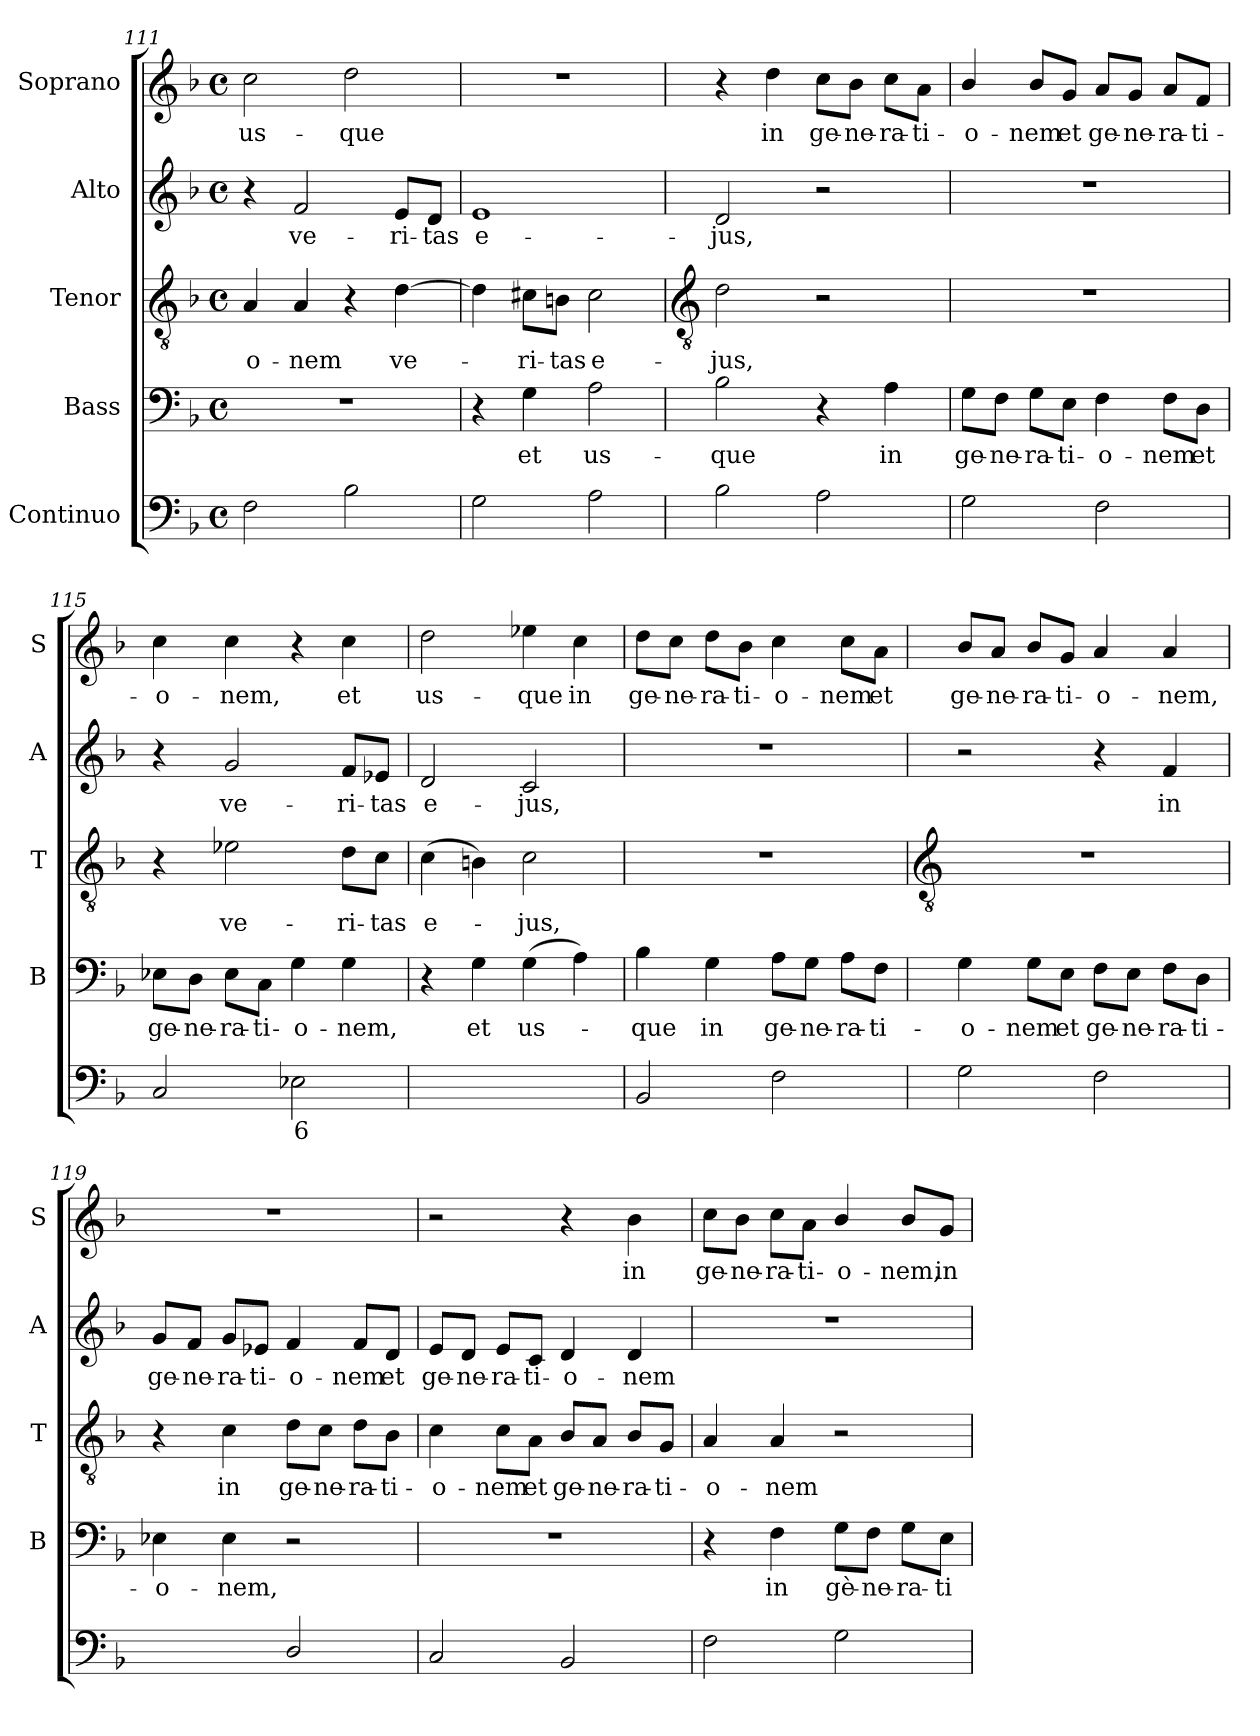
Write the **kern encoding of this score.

**kern	**text	**kern	**text	**kern	**text	**kern	**text	**kern	**text
*part5	*part5	*part4	*part4	*part3	*part3	*part2	*part2	*part1	*part1
*staff5	*staff5	*staff4	*staff4	*staff3	*staff3	*staff2	*staff2	*staff1	*staff1
*I"Continuo	*	*I"Bass	*	*I"Tenor	*	*I"Alto	*	*I"Soprano	*
*	*	*I'B	*	*I'T	*	*I'A	*	*I'S	*
*clefF4	*	*clefF4	*	*clefGv2	*	*clefG2	*	*clefG2	*
*k[b-]	*	*k[b-]	*	*k[b-]	*	*k[b-]	*	*k[b-]	*
*F:	*	*F:	*	*F:	*	*F:	*	*F:	*
*M4/4	*	*M4/4	*	*M4/4	*	*M4/4	*	*M4/4	*
*met(c)	*	*met(c)	*	*met(c)	*	*met(c)	*	*met(c)	*
=111	=111	=111	=111	=111	=111	=111	=111	=111	=111
!	!	!	!	!	!LO:LY:b	!	!	!	!LO:LY:b
2F	.	1r	.	4A	-o-	4r	.	2cc	us-
!	!	!	!	!	!LO:LY:b	!	!LO:LY:b	!	!
.	.	.	.	4A	-nem	2f	ve-	.	.
!	!	!	!	!	!	!	!	!	!LO:LY:b
2B-	.	.	.	4r	.	.	.	2dd	-que
!	!	!	!	!	!LO:LY:b	!	!LO:LY:b	!	!
.	.	.	.	[4d	ve-	8e/L	-ri-	.	.
!	!	!	!	!	!	!	!LO:LY:b	!	!
.	.	.	.	.	.	8d/J	-tas	.	.
=112	=112	=112	=112	=112	=112	=112	=112	=112	=112
!	!	!	!	!	!	!	!LO:LY:b	!	!
2G	.	4r	.	4d]	.	1e	e-	1r	.
!	!	!	!LO:LY:b	!	!LO:LY:b	!	!	!	!
.	.	4G	et	8c#X\L	ri-	.	.	.	.
!	!	!	!	!	!LO:LY:b	!	!	!	!
.	.	.	.	8Bn\J	-tas	.	.	.	.
!	!	!	!LO:LY:b	!	!LO:LY:b	!	!	!	!
2A	.	2A	us-	2c#	e-	.	.	.	.
!!LO:LB:g=z
=113	=113	=113	=113	=113	=113	=113	=113	=113	=113
*	*	*	*	*clefGv2	*	*	*	*	*
!	!	!	!LO:LY:b	!	!LO:LY:b	!	!LO:LY:b	!	!
2B-	.	2B-	-que	2d	-jus,	2d	-jus,	4r	.
!	!	!	!	!	!	!	!	!	!LO:LY:b
.	.	.	.	.	.	.	.	4dd	in
!	!	!	!	!	!	!	!	!	!LO:LY:b
2A	.	4r	.	2r	.	2r	.	8cc\L	ge-
!	!	!	!	!	!	!	!	!	!LO:LY:b
.	.	.	.	.	.	.	.	8b-\J	-ne-
!	!	!	!LO:LY:b	!	!	!	!	!	!LO:LY:b
.	.	4A	in	.	.	.	.	8cc\L	-ra-
!	!	!	!	!	!	!	!	!	!LO:LY:b
.	.	.	.	.	.	.	.	8a\J	-ti-
=114	=114	=114	=114	=114	=114	=114	=114	=114	=114
!	!	!	!LO:LY:b	!	!	!	!	!	!LO:LY:b
2G	.	8G\L	ge-	1r	.	1r	.	4b-/	-o-
!	!	!	!LO:LY:b	!	!	!	!	!	!
.	.	8F\J	-ne-	.	.	.	.	.	.
!	!	!	!LO:LY:b	!	!	!	!	!	!LO:LY:b
.	.	8G\L	-ra-	.	.	.	.	8b-/L	-nem
!	!	!	!LO:LY:b	!	!	!	!	!	!LO:LY:b
.	.	8E\J	-ti-	.	.	.	.	8g/J	et
!	!	!	!LO:LY:b	!	!	!	!	!	!LO:LY:b
2F	.	4F	-o-	.	.	.	.	8a/L	ge-
!	!	!	!	!	!	!	!	!	!LO:LY:b
.	.	.	.	.	.	.	.	8g/J	-ne-
!	!	!	!LO:LY:b	!	!	!	!	!	!LO:LY:b
.	.	8F\L	-nem	.	.	.	.	8a/L	-ra-
!	!	!	!LO:LY:b	!	!	!	!	!	!LO:LY:b
.	.	8D\J	et	.	.	.	.	8f/J	-ti-
=115	=115	=115	=115	=115	=115	=115	=115	=115	=115
!	!	!	!LO:LY:b	!	!	!	!	!	!LO:LY:b
2C	.	8E-X\L	ge-	4r	.	4r	.	4cc	-o-
!	!	!	!LO:LY:b	!	!	!	!	!	!
.	.	8D\J	-ne-	.	.	.	.	.	.
!	!	!	!LO:LY:b	!	!LO:LY:b	!	!LO:LY:b	!	!LO:LY:b
.	.	8E-\L	-ra-	2e-X	ve-	2g	ve-	4cc	-nem,
!	!	!	!LO:LY:b	!	!	!	!	!	!
.	.	8C\J	-ti-	.	.	.	.	.	.
!	!LO:LY:b	!	!LO:LY:b	!	!	!	!	!	!
2E-X	6	4G	-o-	.	.	.	.	4r	.
!	!	!	!LO:LY:b	!	!LO:LY:b	!	!LO:LY:b	!	!LO:LY:b
.	.	4G	-nem,	8d\L	-ri-	8f/L	-ri-	4cc	et
!	!	!	!	!	!LO:LY:b	!	!LO:LY:b	!	!
.	.	.	.	8c\J	-tas	8e-X/J	-tas	.	.
=116	=116	=116	=116	=116	=116	=116	=116	=116	=116
!	!LO:LY:b	!	!	!	!LO:LY:b	!	!LO:LY:b	!	!LO:LY:b
[4Gyy	4	4r	.	(>4c	e-	2d	e-	2dd	us-
!	!	!	!LO:LY:b	!	!	!	!	!	!
4Gyy]	.	4G	et	4Bn)	.	.	.	.	.
!	!	!	!LO:LY:b	!	!LO:LY:b	!	!LO:LY:b	!	!LO:LY:b
[4Cyy	.	(>4G	us-	2c	jus,	2c	-jus,	4ee-X	-que
!	!LO:LY:b	!	!	!	!	!	!	!	!LO:LY:b
4Cyy]	6	4A)	.	.	.	.	.	4cc	in
=117	=117	=117	=117	=117	=117	=117	=117	=117	=117
!	!	!	!LO:LY:b	!	!	!	!	!	!LO:LY:b
2BB-	.	4B-	que	1r	.	1r	.	8dd\L	ge-
!	!	!	!	!	!	!	!	!	!LO:LY:b
.	.	.	.	.	.	.	.	8cc\J	-ne-
!	!	!	!LO:LY:b	!	!	!	!	!	!LO:LY:b
.	.	4G	in	.	.	.	.	8dd\L	-ra-
!	!	!	!	!	!	!	!	!	!LO:LY:b
.	.	.	.	.	.	.	.	8b-\J	-ti-
!	!	!	!LO:LY:b	!	!	!	!	!	!LO:LY:b
2F	.	8A\L	ge-	.	.	.	.	4cc	-o-
!	!	!	!LO:LY:b	!	!	!	!	!	!
.	.	8G\J	-ne-	.	.	.	.	.	.
!	!	!	!LO:LY:b	!	!	!	!	!	!LO:LY:b
.	.	8A\L	-ra-	.	.	.	.	8cc\L	-nem
!	!	!	!LO:LY:b	!	!	!	!	!	!LO:LY:b
.	.	8F\J	-ti-	.	.	.	.	8a\J	et
!!LO:LB:g=z
=118	=118	=118	=118	=118	=118	=118	=118	=118	=118
*	*	*	*	*clefGv2	*	*	*	*	*
!	!	!	!LO:LY:b	!	!	!	!	!	!LO:LY:b
2G	.	4G	-o-	1r	.	2r	.	8b-/L	ge-
!	!	!	!	!	!	!	!	!	!LO:LY:b
.	.	.	.	.	.	.	.	8a/J	-ne-
!	!	!	!LO:LY:b	!	!	!	!	!	!LO:LY:b
.	.	8G\L	-nem	.	.	.	.	8b-/L	-ra-
!	!	!	!LO:LY:b	!	!	!	!	!	!LO:LY:b
.	.	8E\J	et	.	.	.	.	8g/J	-ti-
!	!	!	!LO:LY:b	!	!	!	!	!	!LO:LY:b
2F	.	8F\L	ge-	.	.	4r	.	4a	-o-
!	!	!	!LO:LY:b	!	!	!	!	!	!
.	.	8E\J	-ne-	.	.	.	.	.	.
!	!	!	!LO:LY:b	!	!	!	!LO:LY:b	!	!LO:LY:b
.	.	8F\L	-ra-	.	.	4f	in	4a	-nem,
!	!	!	!LO:LY:b	!	!	!	!	!	!
.	.	8D\J	-ti-	.	.	.	.	.	.
=119	=119	=119	=119	=119	=119	=119	=119	=119	=119
!	!	!	!LO:LY:b	!	!	!	!LO:LY:b	!	!
[4E-Xyy	.	4E-X	-o-	4r	.	8g/L	ge-	1r	.
!	!	!	!	!	!	!	!LO:LY:b	!	!
.	.	.	.	.	.	8f/J	-ne-	.	.
!	!	!	!LO:LY:b	!	!LO:LY:b	!	!LO:LY:b	!	!
4E-yy]	.	4E-	-nem,	4c	in	8g/L	-ra-	.	.
!	!	!	!	!	!	!	!LO:LY:b	!	!
.	.	.	.	.	.	8e-X/J	-ti-	.	.
!	!	!	!	!	!LO:LY:b	!	!LO:LY:b	!	!
2D/	.	2r	.	8d\L	ge-	4f	-o-	.	.
!	!	!	!	!	!LO:LY:b	!	!	!	!
.	.	.	.	8c\J	-ne-	.	.	.	.
!	!	!	!	!	!LO:LY:b	!	!LO:LY:b	!	!
.	.	.	.	8d\L	-ra-	8f/L	-nem	.	.
!	!	!	!	!	!LO:LY:b	!	!LO:LY:b	!	!
.	.	.	.	8B-\J	-ti-	8d/J	et	.	.
=120	=120	=120	=120	=120	=120	=120	=120	=120	=120
!	!	!	!	!	!LO:LY:b	!	!LO:LY:b	!	!
2C	.	1r	.	4c	-o-	8e/L	ge-	2r	.
!	!	!	!	!	!	!	!LO:LY:b	!	!
.	.	.	.	.	.	8d/J	-ne-	.	.
!	!	!	!	!	!LO:LY:b	!	!LO:LY:b	!	!
.	.	.	.	8c\L	-nem	8e/L	-ra-	.	.
!	!	!	!	!	!LO:LY:b	!	!LO:LY:b	!	!
.	.	.	.	8A\J	et	8c/J	-ti-	.	.
!	!	!	!	!	!LO:LY:b	!	!LO:LY:b	!	!
2BB-	.	.	.	8B-/L	ge-	4d	-o-	4r	.
!	!	!	!	!	!LO:LY:b	!	!	!	!
.	.	.	.	8A/J	-ne-	.	.	.	.
!	!	!	!	!	!LO:LY:b	!	!LO:LY:b	!	!LO:LY:b
.	.	.	.	8B-/L	-ra-	4d	-nem	4b-	in
!	!	!	!	!	!LO:LY:b	!	!	!	!
.	.	.	.	8G/J	-ti-	.	.	.	.
=121	=121	=121	=121	=121	=121	=121	=121	=121	=121
!	!	!	!	!	!LO:LY:b	!	!	!	!LO:LY:b
2F	.	4r	.	4A	-o-	1r	.	8cc\L	ge-
!	!	!	!	!	!	!	!	!	!LO:LY:b
.	.	.	.	.	.	.	.	8b-\J	-ne-
!	!	!	!LO:LY:b	!	!LO:LY:b	!	!	!	!LO:LY:b
.	.	4F	in	4A	-nem	.	.	8cc\L	-ra-
!	!	!	!	!	!	!	!	!	!LO:LY:b
.	.	.	.	.	.	.	.	8a\J	-ti-
!	!	!	!LO:LY:b	!	!	!	!	!	!LO:LY:b
2G	.	8G\L	gè-	2r	.	.	.	4b-/	-o-
!	!	!	!LO:LY:b	!	!	!	!	!	!
.	.	8F\J	-ne-	.	.	.	.	.	.
!	!	!	!LO:LY:b	!	!	!	!	!	!LO:LY:b
.	.	8G\L	-ra-	.	.	.	.	8b-/L	-nem,
!	!	!	!LO:LY:b	!	!	!	!	!	!LO:LY:b
.	.	8E\J	-ti-	.	.	.	.	8g/J	in
=	=	=	=	=	=	=	=	=	=
*-	*-	*-	*-	*-	*-	*-	*-	*-	*-
